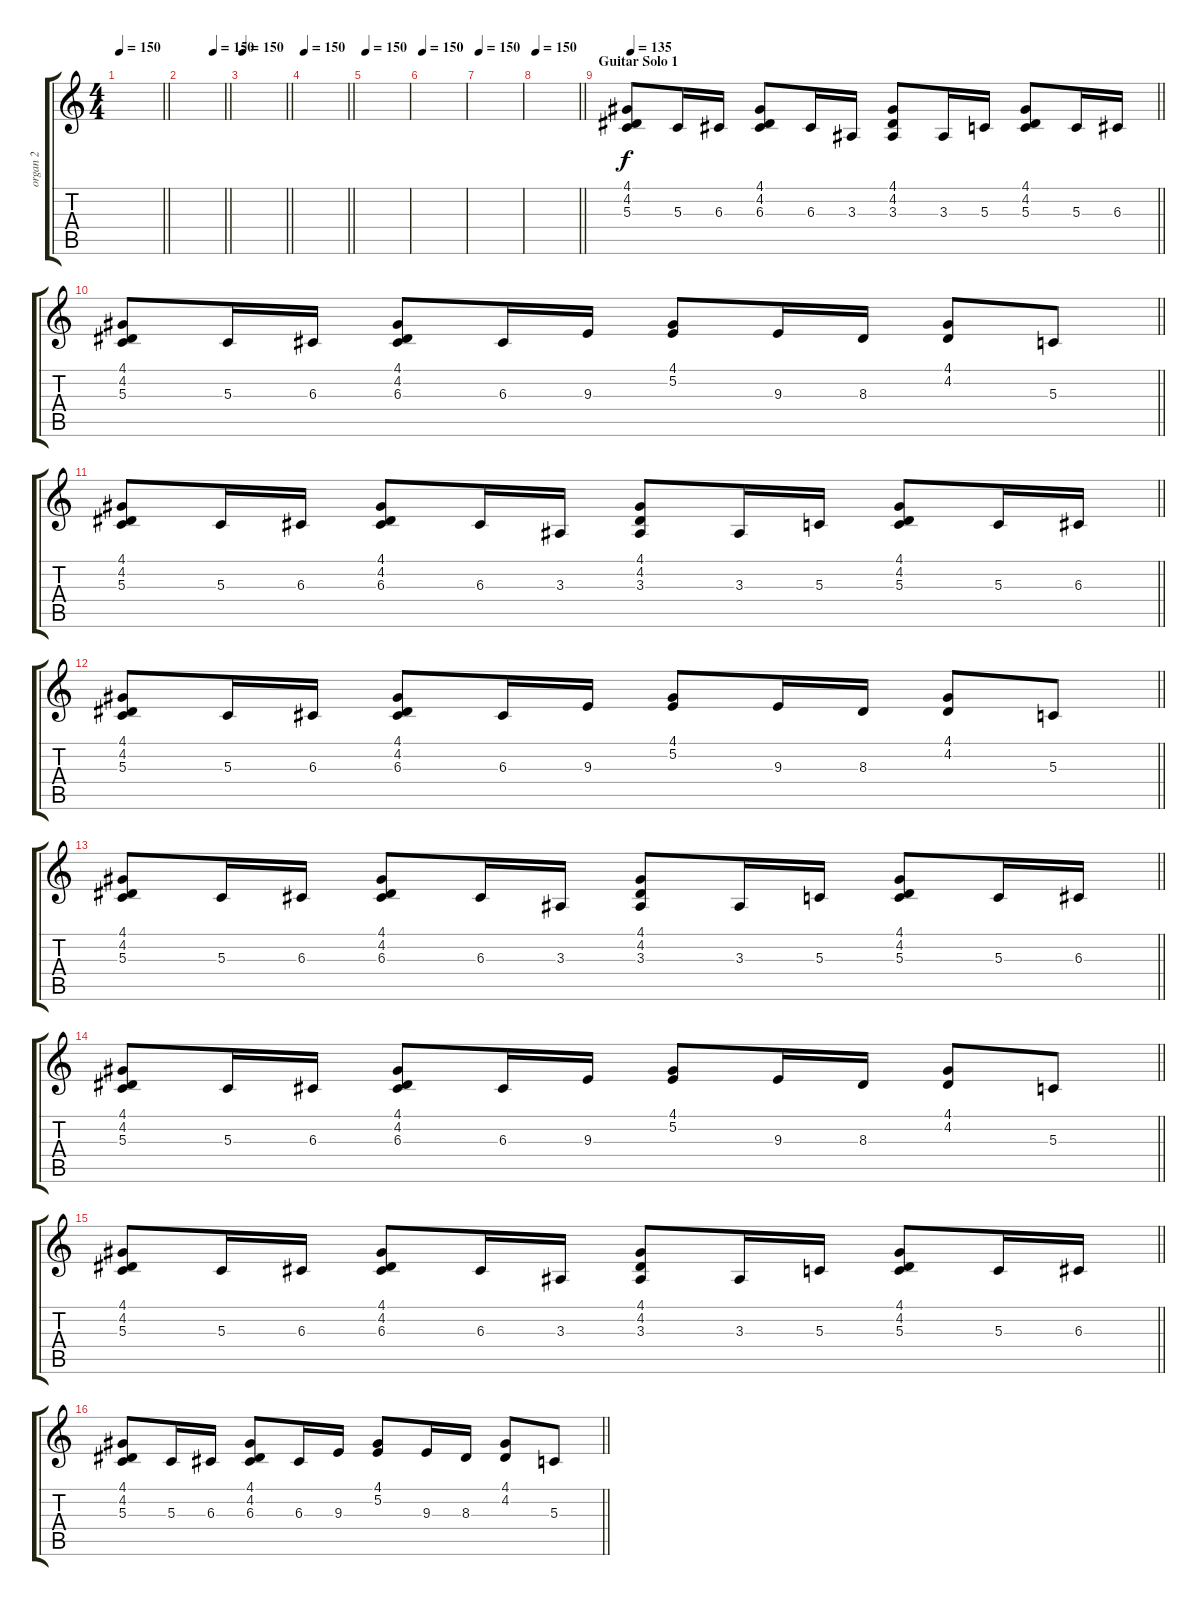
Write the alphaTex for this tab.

\track ("organ 2" "organ 2") {instrument rockorgan}
\staff {score tabs}
\tuning (E4 B3 G3 D3 A2 E2) {hide}
\ts (4 4)
\tempo 150
\clef g2
\barLineRight lightlight
\ks c
|
\tempo (150 0.75)
\barLineRight lightlight
|
\tempo 150
\barLineRight lightlight
|
\tempo 150
\barLineRight lightlight
|
\tempo 150
|
\tempo 150
|
\tempo 150
|
\tempo 150
\barLineRight lightlight
|
\section ("" "Guitar Solo 1")
\tempo 135
\barLineRight lightlight
(4.1 4.2 5.3).8 5.3.16 6.3.16 (4.1 4.2 6.3).8 6.3.16 3.3.16 (4.1 4.2 3.3).8 3.3.16 5.3.16 (4.1 4.2 5.3).8 5.3.16 6.3.16 |
\barLineRight lightlight
(4.1 4.2 5.3).8 5.3.16 6.3.16 (4.1 4.2 6.3).8 6.3.16 9.3.16 (4.1 5.2).8 9.3.16 8.3.16 (4.1 4.2).8 5.3.8 |
\barLineRight lightlight
(4.1 4.2 5.3).8 5.3.16 6.3.16 (4.1 4.2 6.3).8 6.3.16 3.3.16 (4.1 4.2 3.3).8 3.3.16 5.3.16 (4.1 4.2 5.3).8 5.3.16 6.3.16 |
\barLineRight lightlight
(4.1 4.2 5.3).8 5.3.16 6.3.16 (4.1 4.2 6.3).8 6.3.16 9.3.16 (4.1 5.2).8 9.3.16 8.3.16 (4.1 4.2).8 5.3.8 |
\barLineRight lightlight
(4.1 4.2 5.3).8 5.3.16 6.3.16 (4.1 4.2 6.3).8 6.3.16 3.3.16 (4.1 4.2 3.3).8 3.3.16 5.3.16 (4.1 4.2 5.3).8 5.3.16 6.3.16 |
\barLineRight lightlight
(4.1 4.2 5.3).8 5.3.16 6.3.16 (4.1 4.2 6.3).8 6.3.16 9.3.16 (4.1 5.2).8 9.3.16 8.3.16 (4.1 4.2).8 5.3.8 |
\barLineRight lightlight
(4.1 4.2 5.3).8 5.3.16 6.3.16 (4.1 4.2 6.3).8 6.3.16 3.3.16 (4.1 4.2 3.3).8 3.3.16 5.3.16 (4.1 4.2 5.3).8 5.3.16 6.3.16 |
\barLineRight lightlight
(4.1 4.2 5.3).8 5.3.16 6.3.16 (4.1 4.2 6.3).8 6.3.16 9.3.16 (4.1 5.2).8 9.3.16 8.3.16 (4.1 4.2).8 5.3.8
